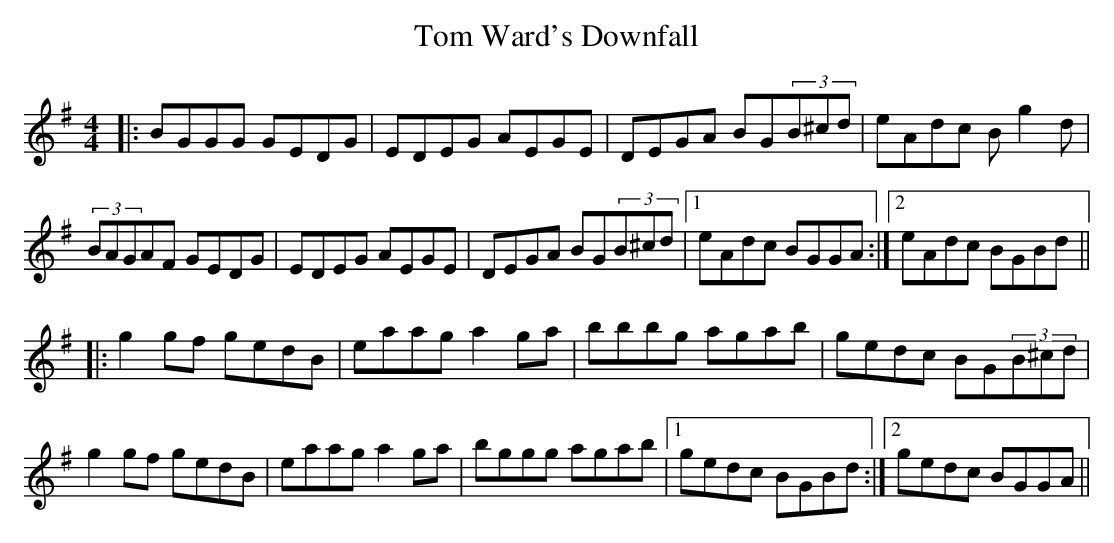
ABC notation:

X:1
T: Tom Ward's Downfall
M: 4/4
L: 1/8
K: Gmaj
|:BGGG GEDG|EDEG AEGE|DEGA BG(3B^cd|eAdc Bg2d|
(3BAGAF GEDG|EDEG AEGE|DEGA BG(3B^cd|1 eAdc BGGA:|2 eAdc BGBd||
|:g2gf gedB|eaag a2ga|bbbg agab|gedc BG(3B^cd|
g2gf gedB|eaag a2ga|bggg agab|1 gedc BGBd:|2 gedc BGGA||
